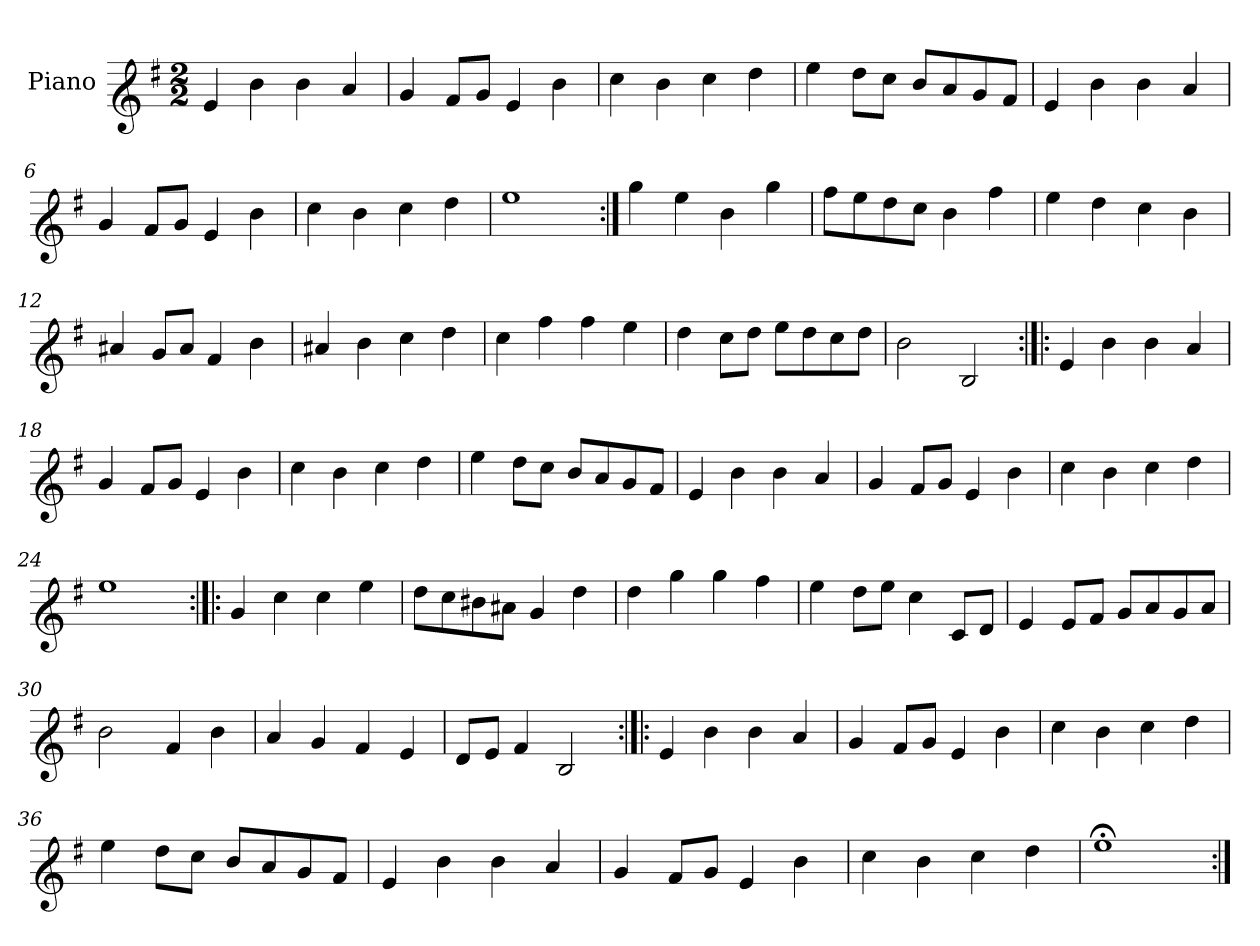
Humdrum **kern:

**kern
*part1
*staff1
*I"Piano
*I'Pno.
*clefG1
*k[f#]
*M2/2
=1
4g/
4dd\
4dd\
4cc/
=2
4b/
8a/L
8b/J
4g/
4dd\
=3
4ee\
4dd\
4ee\
4ff#\
=4
4gg\
8ff#\L
8ee\J
8dd/L
8cc/
8b/
8a/J
=5
4g/
4dd\
4dd\
4cc/
=6
4b/
8a/L
8b/J
4g/
4dd\
!!LO:LB:g=z
=7
4ee\
4dd\
4ee\
4ff#\
=8
1gg
=9:|!
4bb\
4gg\
4dd\
4bb\
=10
8aa\L
8gg\
8ff#\
8ee\J
4dd\
4aa\
=11
4gg\
4ff#\
4ee\
4dd\
=12
4cc#X/
8b/L
8cc#/J
4a/
4dd\
=13
4cc#X/
4dd\
4ee\
4ff#\
!!LO:LB:g=z
=14
4ee\
4aa\
4aa\
4gg\
=15
4ff#\
8ee\L
8ff#\J
8gg\L
8ff#\
8ee\
8ff#\J
=16
2dd\
2d/
=17:|!|:
4g/
4dd\
4dd\
4cc/
=18
4b/
8a/L
8b/J
4g/
4dd\
=19
4ee\
4dd\
4ee\
4ff#\
=20
4gg\
8ff#\L
8ee\J
8dd/L
8cc/
8b/
8a/J
=21
4g/
4dd\
4dd\
4cc/
!!LO:LB:g=z
=22
4b/
8a/L
8b/J
4g/
4dd\
=23
4ee\
4dd\
4ee\
4ff#\
=24
1gg
=25:|!|:
4b/
4ee\
4ee\
4gg\
=26
8ff#\L
8ee\
8dd#X\
8cc#X\J
4b/
4ff#\
=27
4ff#\
4bb\
4bb\
4aa\
!!LO:LB:g=z
=28
4gg\
8ff#\L
8gg\J
4ee\
8e/L
8f#/J
=29
4g/
8g/L
8a/J
8b/L
8cc/
8b/
8cc/J
=30
2dd\
4a/
4dd\
=31
4cc/
4b/
4a/
4g/
=32
8f#/L
8g/J
4a/
2d/
=33:|!|:
4g/
4dd\
4dd\
4cc/
=34
4b/
8a/L
8b/J
4g/
4dd\
=35
4ee\
4dd\
4ee\
4ff#\
!!LO:LB:g=z
=36
4gg\
8ff#\L
8ee\J
8dd/L
8cc/
8b/
8a/J
=37
4g/
4dd\
4dd\
4cc/
=38
4b/
8a/L
8b/J
4g/
4dd\
=39
4ee\
4dd\
4ee\
4ff#\
=40
1gg;<
=:|!
*-
